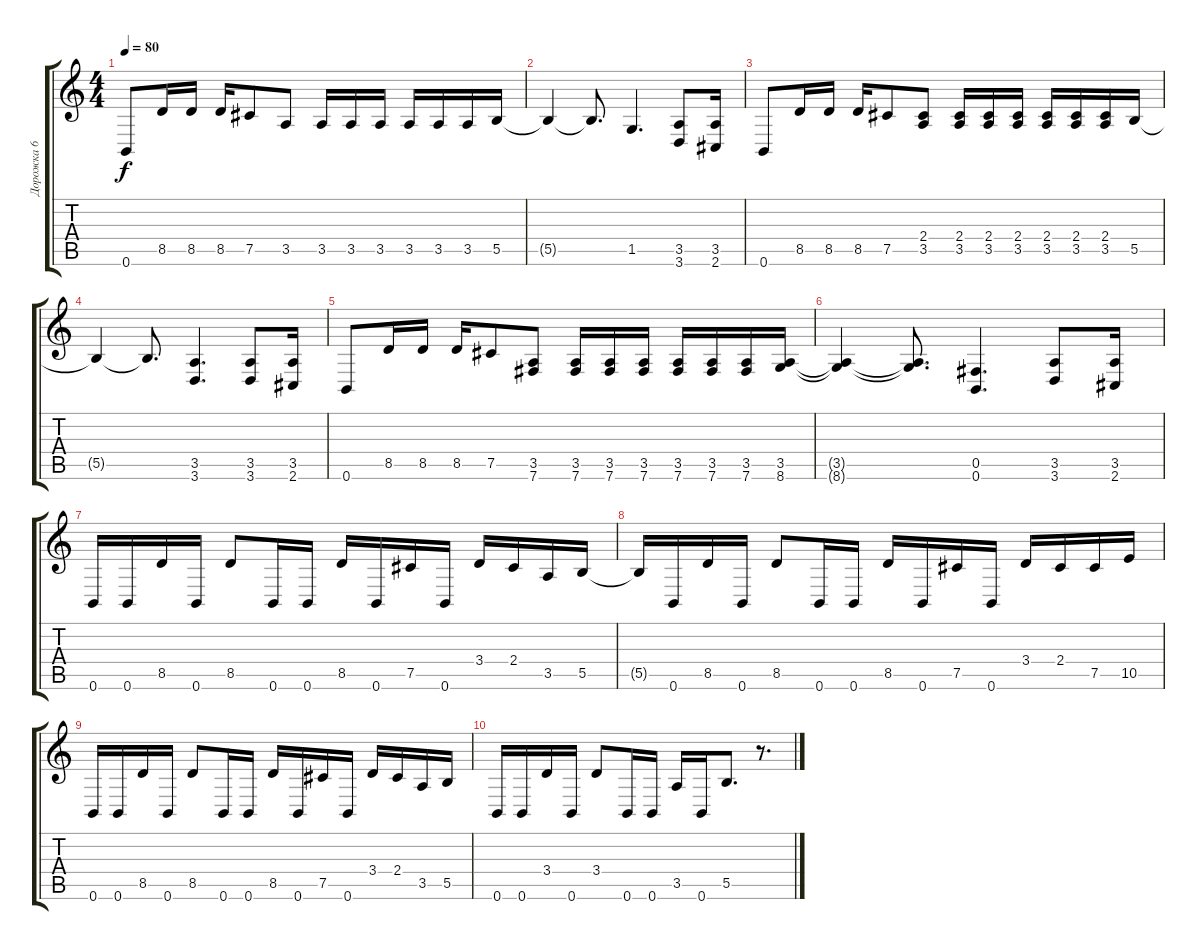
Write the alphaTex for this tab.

\track ("Дорожка 6" "Дорожка 6") {mute instrument overdrivenguitar}
\staff {score tabs}
\tuning (Db4 Ab3 E3 B2 Gb2 B1) {hide}
\ts (4 4)
\tempo 80
\clef g2
\ks c
0.6.8{dy f} 8.5.16 8.5.16 8.5.16 7.5.8 3.5.8 3.5.16 3.5.16 3.5.16 3.5.16 3.5.16 3.5.16 5.5.16 |
5.5{t}.4 5.5{t}.8{d} 1.5.4{d} (3.5 3.6).8 (3.5 2.6).16 |
0.6.8 8.5.16 8.5.16 8.5.16 7.5.8 (2.4 3.5).8 (2.4 3.5).16 (2.4 3.5).16 (2.4 3.5).16 (2.4 3.5).16 (2.4 3.5).16 (2.4 3.5).16 5.5.16 |
5.5{t}.4 5.5{t}.8{d} (3.5 3.6).4{d} (3.5 3.6).8 (3.5 2.6).16 |
0.6.8 8.5.16 8.5.16 8.5.16 7.5.8 (3.5 7.6).8 (3.5 7.6).16 (3.5 7.6).16 (3.5 7.6).16 (3.5 7.6).16 (3.5 7.6).16 (3.5 7.6).16 (3.5 8.6).16 |
(3.5{t} 8.6{t}).4 (3.5{t} 8.6{t}).8{d} (0.5 0.6).4{d} (3.5 3.6).8 (3.5 2.6).16 |
0.6.16 0.6.16 8.5.16 0.6.16 8.5.8 0.6.16 0.6.16 8.5.16 0.6.16 7.5.16 0.6.16 3.4.16 2.4.16 3.5.16 5.5.16 |
5.5{t}.16 0.6.16 8.5.16 0.6.16 8.5.8 0.6.16 0.6.16 8.5.16 0.6.16 7.5.16 0.6.16 3.4.16 2.4.16 7.5.16 10.5.16 |
0.6.16 0.6.16 8.5.16 0.6.16 8.5.8 0.6.16 0.6.16 8.5.16 0.6.16 7.5.16 0.6.16 3.4.16 2.4.16 3.5.16 5.5.16 |
0.6.16 0.6.16 3.4.16 0.6.16 3.4.8 0.6.16 0.6.16 3.5.16 0.6.16 5.5.8{d} r.8{d}
